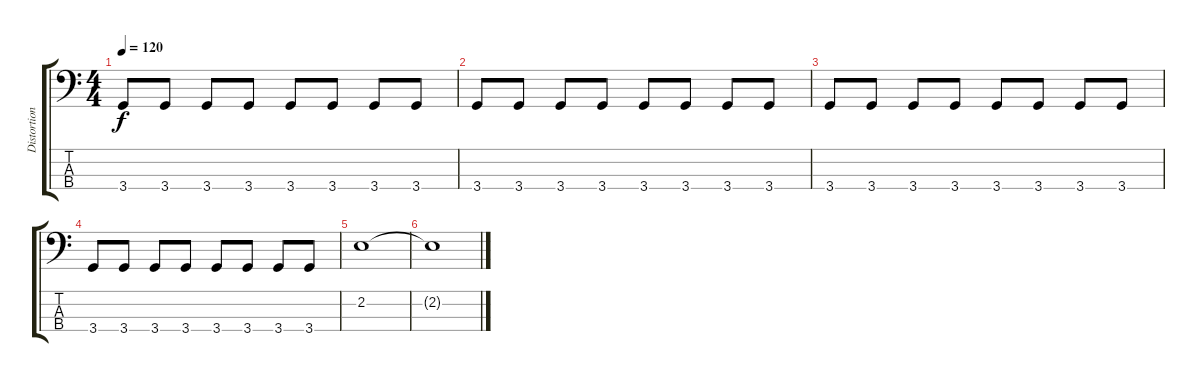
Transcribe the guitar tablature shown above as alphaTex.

\track ("Distortion Bass" "Distortion") {instrument electricbassfinger}
\staff {score tabs}
\tuning (G2 D2 A1 E1) {hide}
\ts (4 4)
\tempo 120
\clef f4
\ks c
3.4.8{dy f} 3.4.8 3.4.8 3.4.8 3.4.8 3.4.8 3.4.8 3.4.8 |
3.4.8 3.4.8 3.4.8 3.4.8 3.4.8 3.4.8 3.4.8 3.4.8 |
3.4.8 3.4.8 3.4.8 3.4.8 3.4.8 3.4.8 3.4.8 3.4.8 |
3.4.8 3.4.8 3.4.8 3.4.8 3.4.8 3.4.8 3.4.8 3.4.8 |
2.2.1 |
2.2{t}.1
